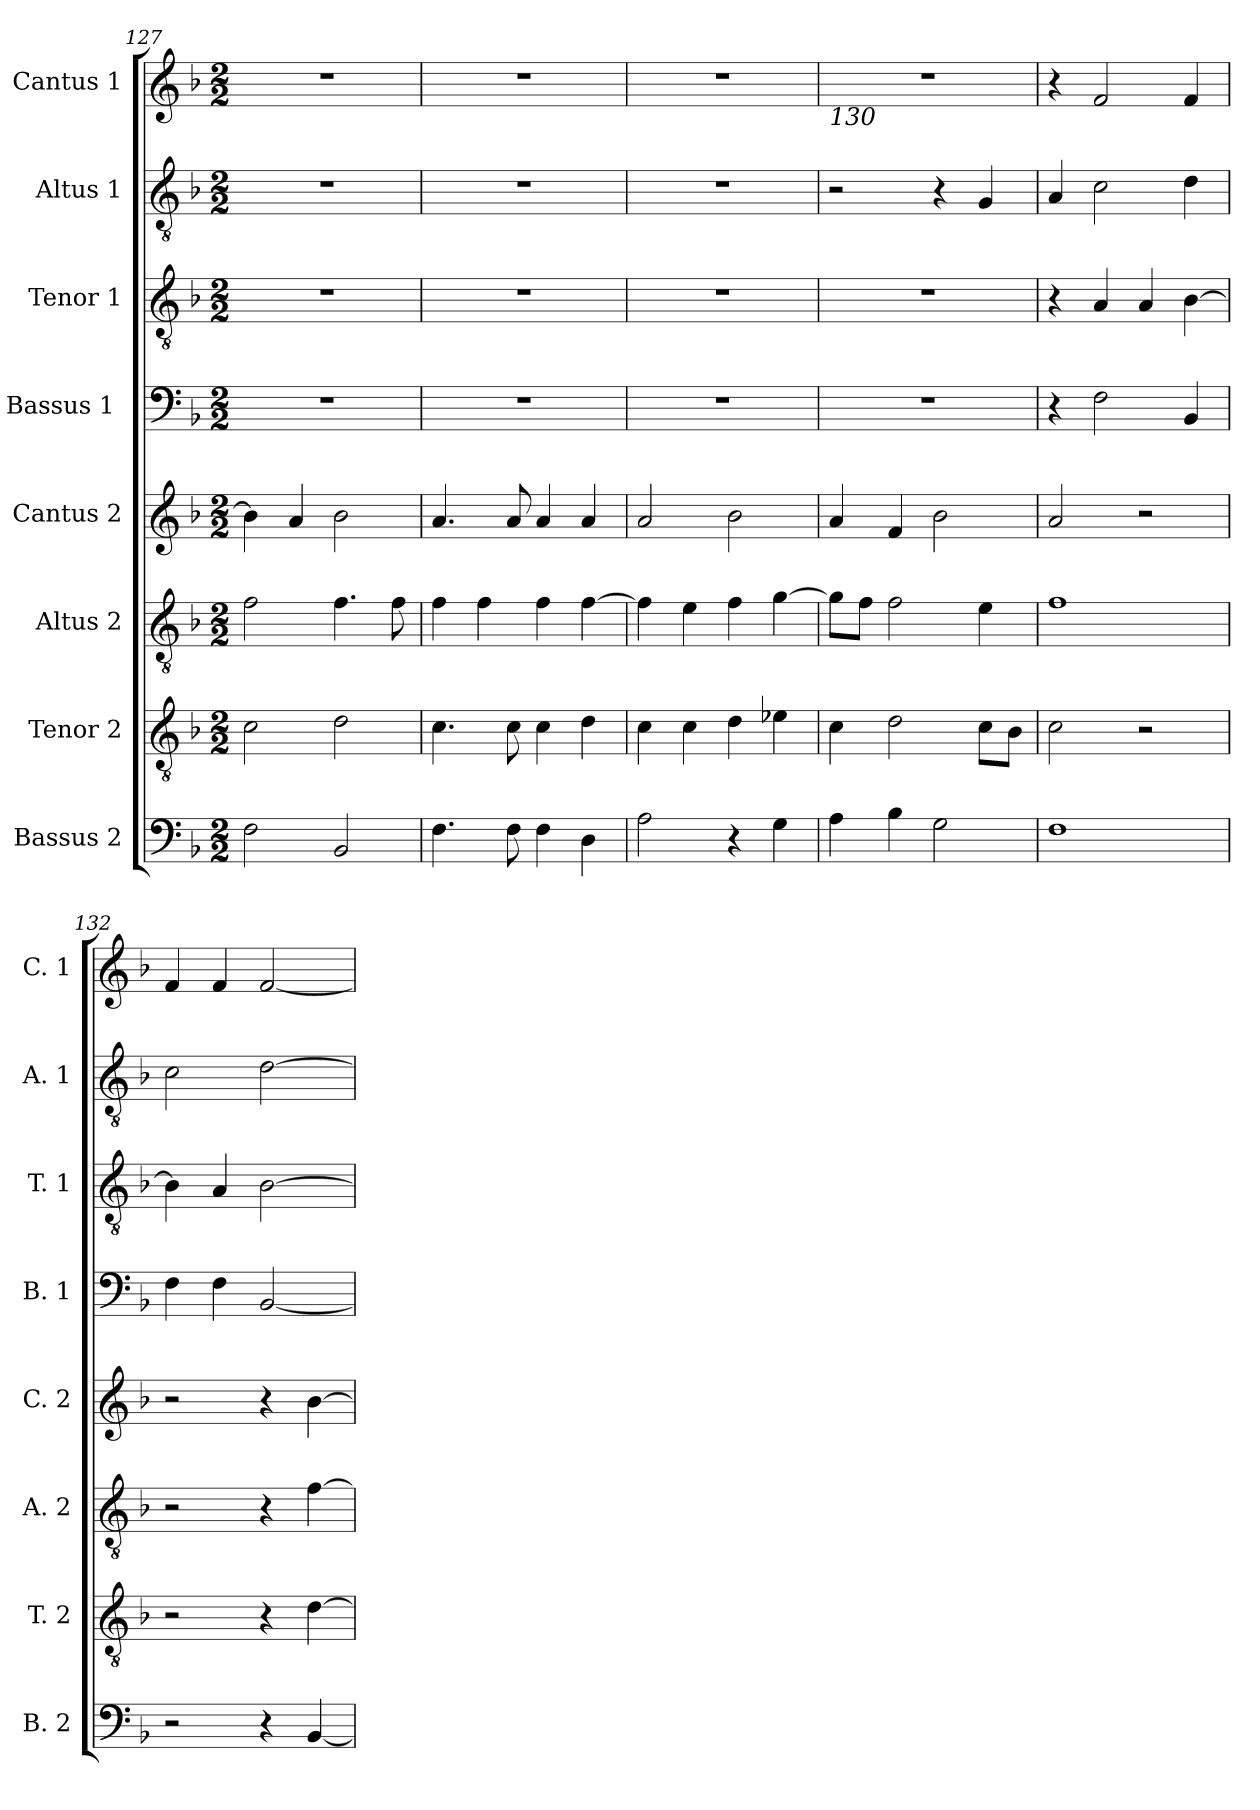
**kern	**kern	**kern	**kern	**kern	**kern	**kern	**kern
*part8	*part7	*part6	*part5	*part4	*part3	*part2	*part1
*staff8	*staff7	*staff6	*staff5	*staff4	*staff3	*staff2	*staff1
*I"Bassus 2	*I"Tenor 2	*I"Altus 2	*I"Cantus 2	*I"Bassus 1 	*I"Tenor 1	*I"Altus 1	*I"Cantus 1
*I'B. 2	*I'T. 2	*I'A. 2	*I'C. 2	*I'B. 1	*I'T. 1	*I'A. 1	*I'C. 1
*clefF4	*clefGv2	*clefGv2	*clefG2	*clefF4	*clefGv2	*clefGv2	*clefG2
*k[b-]	*k[b-]	*k[b-]	*k[b-]	*k[b-]	*k[b-]	*k[b-]	*k[b-]
*F:	*F:	*F:	*F:	*F:	*F:	*F:	*F:
*M2/2	*M2/2	*M2/2	*M2/2	*M2/2	*M2/2	*M2/2	*M2/2
=127	=127	=127	=127	=127	=127	=127	=127
2F\	2c\	2f\	4b-\]	1r	1r	1r	1r
.	.	.	4a/	.	.	.	.
2BB-/	2d\	4.f\	2b-\	.	.	.	.
.	.	8f\	.	.	.	.	.
=128	=128	=128	=128	=128	=128	=128	=128
4.F\	4.c\	4f\	4.a/	1r	1r	1r	1r
.	.	4f\	.	.	.	.	.
8F\	8c\	.	8a/	.	.	.	.
4F\	4c\	4f\	4a/	.	.	.	.
4D\	4d\	[4f\	4a/	.	.	.	.
=129	=129	=129	=129	=129	=129	=129	=129
2A\	4c\	4f\]	2a/	1r	1r	1r	1r
.	4c\	4e\	.	.	.	.	.
4r	4d\	4f\	2b-\	.	.	.	.
4G\	4e-X\	[4g\	.	.	.	.	.
=130	=130	=130	=130	=130	=130	=130	=130
!	!	!	!	!	!	!	!LO:TX:b:i:t=130
4A\	4c\	8g\L]	4a/	1r	1r	2r	1r
.	.	8f\J	.	.	.	.	.
4B-\	2d\	2f\	4f/	.	.	.	.
2G\	.	.	2b-\	.	.	4r	.
.	8c\L	4e\	.	.	.	4G/	.
.	8B-\J	.	.	.	.	.	.
=131	=131	=131	=131	=131	=131	=131	=131
1F	2c\	1f	2a/	4r	4r	4A/	4r
.	.	.	.	2F\	4A/	2c\	2f/
.	2r	.	2r	.	4A/	.	.
.	.	.	.	4BB-/	[4B-\	4d\	4f/
=132	=132	=132	=132	=132	=132	=132	=132
2r	2r	2r	2r	4F\	4B-\]	2c\	4f/
.	.	.	.	4F\	4A/	.	4f/
4r	4r	4r	4r	[2BB-/	[2B-\	[2d\	[2f/
[4BB-/	[4d\	[4f\	[4b-\	.	.	.	.
=	=	=	=	=	=	=	=
*-	*-	*-	*-	*-	*-	*-	*-
